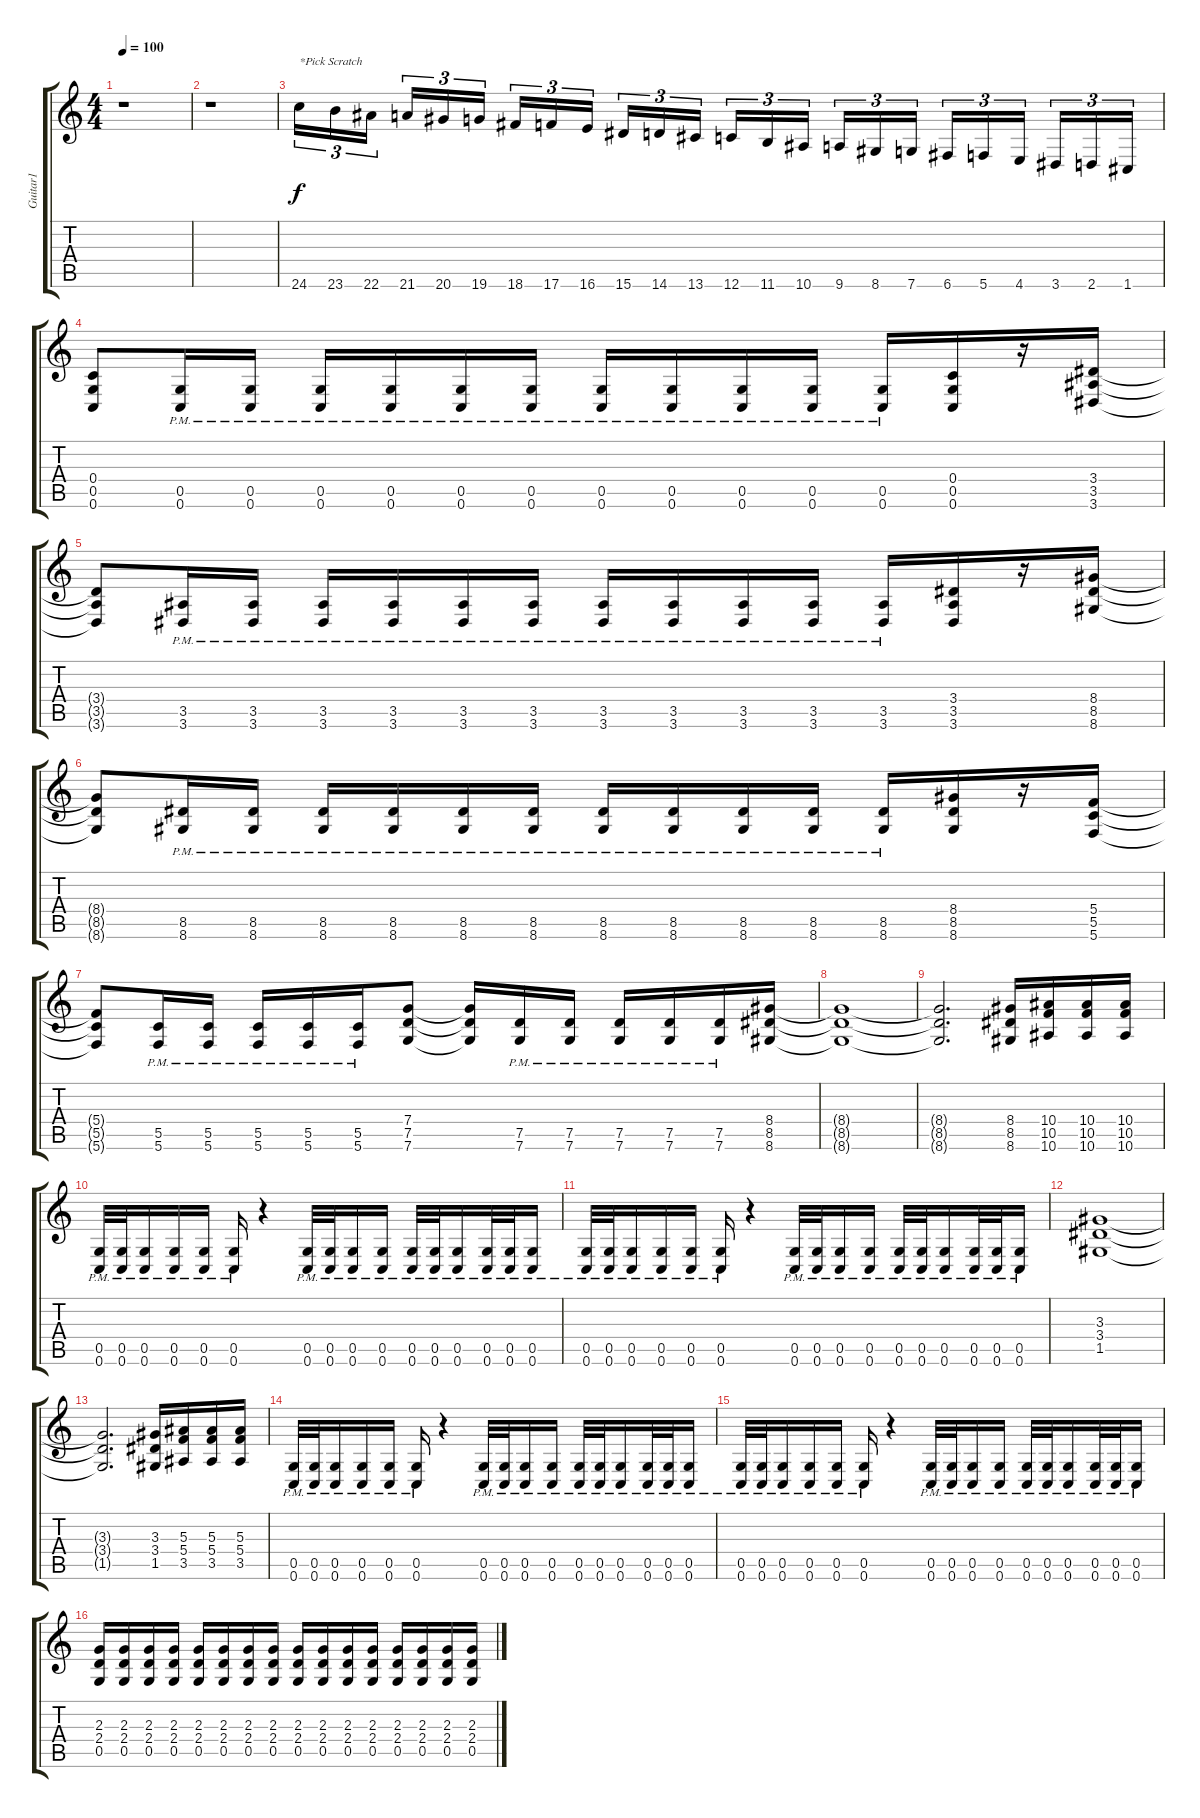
\track ("Guitar1" "Guitar1") {instrument distortionguitar}
\staff {score tabs}
\tuning (D4 A3 F3 C3 G2 C2) {hide}
\ts (4 4)
\tempo 100
\clef g2
\ks c
r.1{dy f} |
r.1 |
24.6.16{tu (3 2) txt "*Pick Scratch" instrument guitarfretnoise} 23.6.16{tu (3 2)} 22.6.16{tu (3 2) beam splitsecondary} 21.6.16{tu (3 2)} 20.6.16{tu (3 2)} 19.6.16{tu (3 2)} 18.6.16{tu (3 2)} 17.6.16{tu (3 2)} 16.6.16{tu (3 2) beam splitsecondary} 15.6.16{tu (3 2)} 14.6.16{tu (3 2)} 13.6.16{tu (3 2)} 12.6.16{tu (3 2)} 11.6.16{tu (3 2)} 10.6.16{tu (3 2) beam splitsecondary} 9.6.16{tu (3 2)} 8.6.16{tu (3 2)} 7.6.16{tu (3 2)} 6.6.16{tu (3 2)} 5.6.16{tu (3 2)} 4.6.16{tu (3 2) beam splitsecondary} 3.6.16{tu (3 2)} 2.6.16{tu (3 2)} 1.6.16{tu (3 2)} |
(0.4 0.5 0.6).8{instrument distortionguitar} (0.5{pm} 0.6{pm}).16 (0.5{pm} 0.6{pm}).16 (0.5{pm} 0.6{pm}).16 (0.5{pm} 0.6{pm}).16 (0.5{pm} 0.6{pm}).16 (0.5{pm} 0.6{pm}).16 (0.5{pm} 0.6{pm}).16 (0.5{pm} 0.6{pm}).16 (0.5{pm} 0.6{pm}).16 (0.5{pm} 0.6{pm}).16 (0.5{pm} 0.6{pm}).16 (0.4 0.5 0.6).16 r.16 (3.4 3.5 3.6).16 |
(3.4{t} 3.5{t} 3.6{t}).8 (3.5{pm} 3.6{pm}).16 (3.5{pm} 3.6{pm}).16 (3.5{pm} 3.6{pm}).16 (3.5{pm} 3.6{pm}).16 (3.5{pm} 3.6{pm}).16 (3.5{pm} 3.6{pm}).16 (3.5{pm} 3.6{pm}).16 (3.5{pm} 3.6{pm}).16 (3.5{pm} 3.6{pm}).16 (3.5{pm} 3.6{pm}).16 (3.5{pm} 3.6{pm}).16 (3.4 3.5 3.6).16 r.16 (8.4 8.5 8.6).16 |
(8.4{t} 8.5{t} 8.6{t}).8 (8.5{pm} 8.6{pm}).16 (8.5{pm} 8.6{pm}).16 (8.5{pm} 8.6{pm}).16 (8.5{pm} 8.6{pm}).16 (8.5{pm} 8.6{pm}).16 (8.5{pm} 8.6{pm}).16 (8.5{pm} 8.6{pm}).16 (8.5{pm} 8.6{pm}).16 (8.5{pm} 8.6{pm}).16 (8.5{pm} 8.6{pm}).16 (8.5{pm} 8.6{pm}).16 (8.4 8.5 8.6).16 r.16 (5.4 5.5 5.6).16 |
(5.4{t} 5.5{t} 5.6{t}).8 (5.5{pm} 5.6{pm}).16 (5.5{pm} 5.6{pm}).16 (5.5{pm} 5.6{pm}).16 (5.5{pm} 5.6{pm}).16 (5.5{pm} 5.6{pm}).16 (7.4 7.5 7.6).8 (7.4{t} 7.5{t} 7.6{t}).16 (7.5{pm} 7.6{pm}).16 (7.5{pm} 7.6{pm}).16 (7.5{pm} 7.6{pm}).16 (7.5{pm} 7.6{pm}).16 (7.5{pm} 7.6{pm}).16 (8.4 8.5 8.6).16 |
(8.4{t} 8.5{t} 8.6{t}).1 |
(8.4{t} 8.5{t} 8.6{t}).2{d} (8.4 8.5 8.6).16 (10.4 10.5 10.6).16 (10.4 10.5 10.6).16 (10.4 10.5 10.6).16 |
(0.5{pm} 0.6{pm}).32 (0.5{pm} 0.6{pm}).32 (0.5{pm} 0.6{pm}).16 (0.5{pm} 0.6{pm}).16 (0.5{pm} 0.6{pm}).16 (0.5{pm} 0.6{pm}).16 r.4 (0.5{pm} 0.6{pm}).32 (0.5{pm} 0.6{pm}).32 (0.5{pm} 0.6{pm}).16 (0.5{pm} 0.6{pm}).16 (0.5{pm} 0.6{pm}).32 (0.5{pm} 0.6{pm}).32 (0.5{pm} 0.6{pm}).16 (0.5{pm} 0.6{pm}).32 (0.5{pm} 0.6{pm}).32 (0.5{pm} 0.6{pm}).16 |
(0.5{pm} 0.6{pm}).32 (0.5{pm} 0.6{pm}).32 (0.5{pm} 0.6{pm}).16 (0.5{pm} 0.6{pm}).16 (0.5{pm} 0.6{pm}).16 (0.5{pm} 0.6{pm}).16 r.4 (0.5{pm} 0.6{pm}).32 (0.5{pm} 0.6{pm}).32 (0.5{pm} 0.6{pm}).16 (0.5{pm} 0.6{pm}).16 (0.5{pm} 0.6{pm}).32 (0.5{pm} 0.6{pm}).32 (0.5{pm} 0.6{pm}).16 (0.5{pm} 0.6{pm}).32 (0.5{pm} 0.6{pm}).32 (0.5{pm} 0.6{pm}).16 |
(3.3 3.4 1.5).1 |
(3.3{t} 3.4{t} 1.5{t}).2{d} (3.3 3.4 1.5).16 (5.3 5.4 3.5).16 (5.3 5.4 3.5).16 (5.3 5.4 3.5).16 |
(0.5{pm} 0.6{pm}).32 (0.5{pm} 0.6{pm}).32 (0.5{pm} 0.6{pm}).16 (0.5{pm} 0.6{pm}).16 (0.5{pm} 0.6{pm}).16 (0.5{pm} 0.6{pm}).16 r.4 (0.5{pm} 0.6{pm}).32 (0.5{pm} 0.6{pm}).32 (0.5{pm} 0.6{pm}).16 (0.5{pm} 0.6{pm}).16 (0.5{pm} 0.6{pm}).32 (0.5{pm} 0.6{pm}).32 (0.5{pm} 0.6{pm}).16 (0.5{pm} 0.6{pm}).32 (0.5{pm} 0.6{pm}).32 (0.5{pm} 0.6{pm}).16 |
(0.5{pm} 0.6{pm}).32 (0.5{pm} 0.6{pm}).32 (0.5{pm} 0.6{pm}).16 (0.5{pm} 0.6{pm}).16 (0.5{pm} 0.6{pm}).16 (0.5{pm} 0.6{pm}).16 r.4 (0.5{pm} 0.6{pm}).32 (0.5{pm} 0.6{pm}).32 (0.5{pm} 0.6{pm}).16 (0.5{pm} 0.6{pm}).16 (0.5{pm} 0.6{pm}).32 (0.5{pm} 0.6{pm}).32 (0.5{pm} 0.6{pm}).16 (0.5{pm} 0.6{pm}).32 (0.5{pm} 0.6{pm}).32 (0.5{pm} 0.6{pm}).16 |
(2.3 2.4 0.5).16 (2.3 2.4 0.5).16 (2.3 2.4 0.5).16 (2.3 2.4 0.5).16 (2.3 2.4 0.5).16 (2.3 2.4 0.5).16 (2.3 2.4 0.5).16 (2.3 2.4 0.5).16 (2.3 2.4 0.5).16 (2.3 2.4 0.5).16 (2.3 2.4 0.5).16 (2.3 2.4 0.5).16 (2.3 2.4 0.5).16 (2.3 2.4 0.5).16 (2.3 2.4 0.5).16 (2.3 2.4 0.5).16
